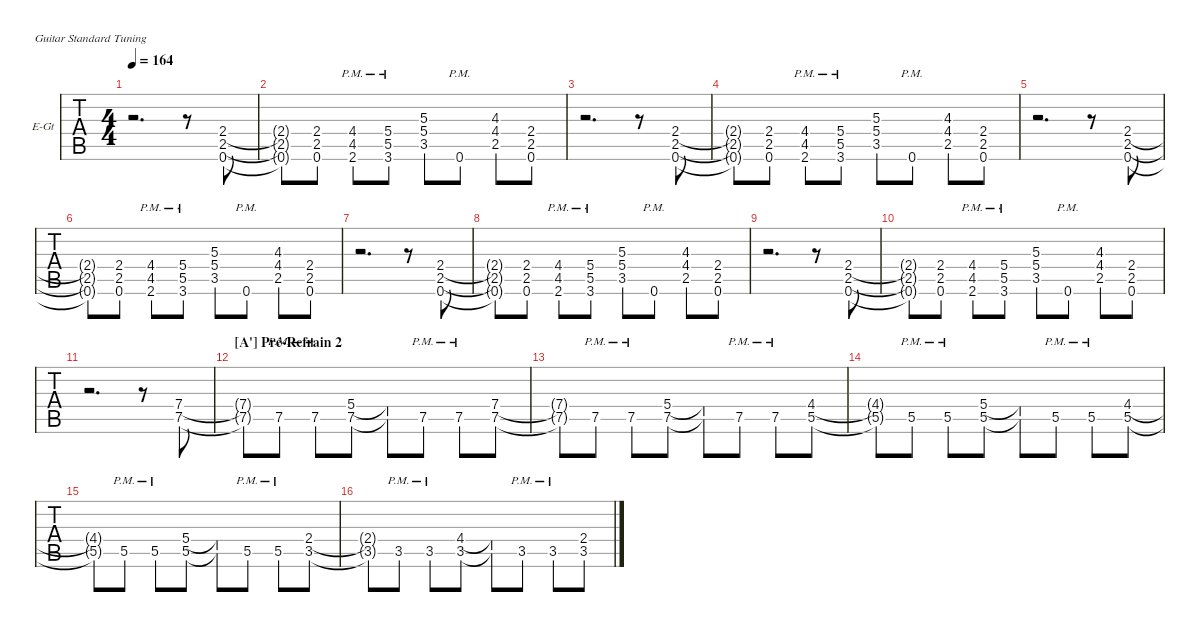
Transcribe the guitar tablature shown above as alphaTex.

\defaultSystemsLayout 4
\hideDynamics
\bracketExtendMode groupsimilarinstruments
\firstSystemTrackNameOrientation horizontal
\otherSystemsTrackNameOrientation horizontal
\track ("Guitar I " "E-Gt") {multiBarRest instrument distortionguitar}
\staff {tabs}
\tuning (E4 B3 G3 D3 A2 E2)
\ts (4 4)
\tempo 164
\clef g2
\ks eminor
r.2{d dy f} r.8 (0.6 2.5 2.4).8 |
(2.5{t} 0.6{t} 2.4{t}).8 (0.6 2.5 2.4).8 (2.6{pm} 4.5{pm} 4.4{pm}).8 (3.6{pm} 5.5{pm} 5.4{pm}).8 (3.5 5.4 5.3).8 0.6{pm}.8 (2.5 4.4 4.3).8 (0.6 2.5 2.4).8 |
r.2{d} r.8 (0.6 2.5 2.4).8 |
(2.5{t} 0.6{t} 2.4{t}).8 (0.6 2.5 2.4).8 (2.6{pm} 4.5{pm} 4.4{pm}).8 (3.6{pm} 5.5{pm} 5.4{pm}).8 (3.5 5.4 5.3).8 0.6{pm}.8 (2.5 4.4 4.3).8 (0.6 2.5 2.4).8 |
r.2{d} r.8 (0.6 2.5 2.4).8 |
(2.5{t} 0.6{t} 2.4{t}).8 (0.6 2.5 2.4).8 (2.6{pm} 4.5{pm} 4.4{pm}).8 (3.6{pm} 5.5{pm} 5.4{pm}).8 (3.5 5.4 5.3).8 0.6{pm}.8 (2.5 4.4 4.3).8 (0.6 2.5 2.4).8 |
r.2{d} r.8 (0.6 2.5 2.4).8 |
(2.5{t} 0.6{t} 2.4{t}).8 (0.6 2.5 2.4).8 (2.6{pm} 4.5{pm} 4.4{pm}).8 (3.6{pm} 5.5{pm} 5.4{pm}).8 (3.5 5.4 5.3).8 0.6{pm}.8 (2.5 4.4 4.3).8 (0.6 2.5 2.4).8 |
r.2{d} r.8 (0.6 2.5 2.4).8 |
(2.5{t} 0.6{t} 2.4{t}).8 (0.6 2.5 2.4).8 (2.6{pm} 4.5{pm} 4.4{pm}).8 (3.6{pm} 5.5{pm} 5.4{pm}).8 (3.5 5.4 5.3).8 0.6{pm}.8 (2.5 4.4 4.3).8 (0.6 2.5 2.4).8 |
r.2{d} r.8 (7.5 7.4).8{dy ff} |
\section ("A'" "Pré-Refrain 2")
(7.4{t} 7.5{t}).8 7.5{pm}.8 7.5{pm}.8 (7.5 5.4).8 (5.4{t} 7.5{t}).8 7.5{pm}.8 7.5{pm}.8 (7.5 7.4).8 |
(7.5{t} 7.4{t}).8 7.5{pm}.8 7.5{pm}.8 (7.5 5.4).8 (5.4{t} 7.5{t}).8 7.5{pm}.8 7.5{pm}.8 (5.5 4.4).8 |
(5.5{t} 4.4{t}).8 5.5{pm}.8 5.5{pm}.8 (5.5 5.4).8 (5.4{t} 5.5{t}).8 5.5{pm}.8 5.5{pm}.8 (5.5 4.4).8 |
(4.4{t} 5.5{t}).8 5.5{pm}.8 5.5{pm}.8 (5.5 5.4).8 (5.4{t} 5.5{t}).8 5.5{pm}.8 5.5{pm}.8 (3.5 2.4).8 |
(2.4{t} 3.5{t}).8 3.5{pm}.8 3.5{pm}.8 (4.4 3.5).8 (3.5{t} 4.4{t}).8 3.5{pm}.8 3.5{pm}.8 (3.5 2.4).8
